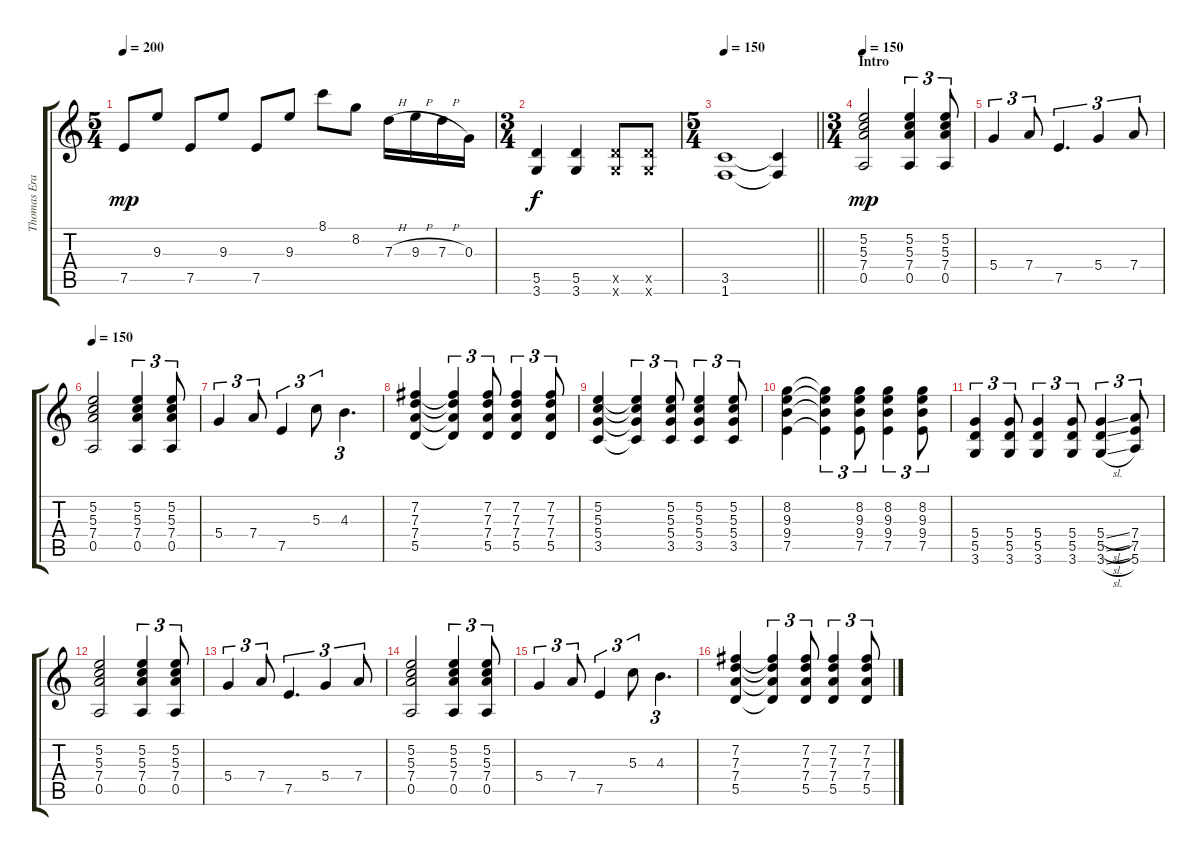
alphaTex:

\track ("Thomas Erak" "Thomas Era") {instrument distortionguitar}
\staff {score tabs}
\tuning (E4 B3 G3 D3 A2 E2) {hide}
\ts (5 4)
\tempo 200
\clef g2
\ks c
7.5.8{dy mp} 9.3.8 7.5.8 9.3.8 7.5.8 9.3.8 8.1.8 8.2.8 7.3{h}.16 9.3{h}.16 7.3{h}.16 0.3.16 |
\ts (3 4)
(5.5 3.6).4{dy f} (5.5 3.6).4 (5.5{x} 3.6{x}).8 (5.5{x} 3.6{x}).8 |
\ts (5 4)
\tempo 150
\barLineRight lightlight
(3.5 1.6).1 (3.5{t} 1.6{t}).4 |
\ts (3 4)
\section ("" "Intro ")
\tempo 150
(5.2 5.3 7.4 0.5).2{dy mp} (5.2 5.3 7.4 0.5).4{tu (3 2)} (5.2 5.3 7.4 0.5).8{tu (3 2)} |
5.4.4{tu (3 2)} 7.4.8{tu (3 2)} 7.5.4{d tu (3 2)} 5.4.4{tu (3 2)} 7.4.8{tu (3 2)} |
\tempo 150
(5.2 5.3 7.4 0.5).2 (5.2 5.3 7.4 0.5).4{tu (3 2)} (5.2 5.3 7.4 0.5).8{tu (3 2)} |
5.4.4{tu (3 2)} 7.4.8{tu (3 2)} 7.5.4{tu (3 2)} 5.3.8{tu (3 2)} 4.3.4{d tu (3 2)} |
(7.2 7.3 7.4 5.5).4 (7.2{t} 7.3{t} 7.4{t} 5.5{t}).4{tu (3 2)} (7.2 7.3 7.4 5.5).8{tu (3 2)} (7.2 7.3 7.4 5.5).4{tu (3 2)} (7.2 7.3 7.4 5.5).8{tu (3 2)} |
(5.2 5.3 5.4 3.5).4 (5.2{t} 5.3{t} 5.4{t} 3.5{t}).4{tu (3 2)} (5.2 5.3 5.4 3.5).8{tu (3 2)} (5.2 5.3 5.4 3.5).4{tu (3 2)} (5.2 5.3 5.4 3.5).8{tu (3 2)} |
(8.2 9.3 9.4 7.5).4 (8.2{t} 9.3{t} 9.4{t} 7.5{t}).4{tu (3 2)} (8.2 9.3 9.4 7.5).8{tu (3 2)} (8.2 9.3 9.4 7.5).4{tu (3 2)} (8.2 9.3 9.4 7.5).8{tu (3 2)} |
(5.4 5.5 3.6).4{tu (3 2)} (5.4 5.5 3.6).8{tu (3 2)} (5.4 5.5 3.6).4{tu (3 2)} (5.4 5.5 3.6).8{tu (3 2)} (5.4{sl} 5.5{sl} 3.6{sl}).4{tu (3 2)} (7.4 7.5 5.6).8{tu (3 2)} |
(5.2 5.3 7.4 0.5).2 (5.2 5.3 7.4 0.5).4{tu (3 2)} (5.2 5.3 7.4 0.5).8{tu (3 2)} |
5.4.4{tu (3 2)} 7.4.8{tu (3 2)} 7.5.4{d tu (3 2)} 5.4.4{tu (3 2)} 7.4.8{tu (3 2)} |
(5.2 5.3 7.4 0.5).2 (5.2 5.3 7.4 0.5).4{tu (3 2)} (5.2 5.3 7.4 0.5).8{tu (3 2)} |
5.4.4{tu (3 2)} 7.4.8{tu (3 2)} 7.5.4{tu (3 2)} 5.3.8{tu (3 2)} 4.3.4{d tu (3 2)} |
(7.2 7.3 7.4 5.5).4 (7.2{t} 7.3{t} 7.4{t} 5.5{t}).4{tu (3 2)} (7.2 7.3 7.4 5.5).8{tu (3 2)} (7.2 7.3 7.4 5.5).4{tu (3 2)} (7.2 7.3 7.4 5.5).8{tu (3 2)}
